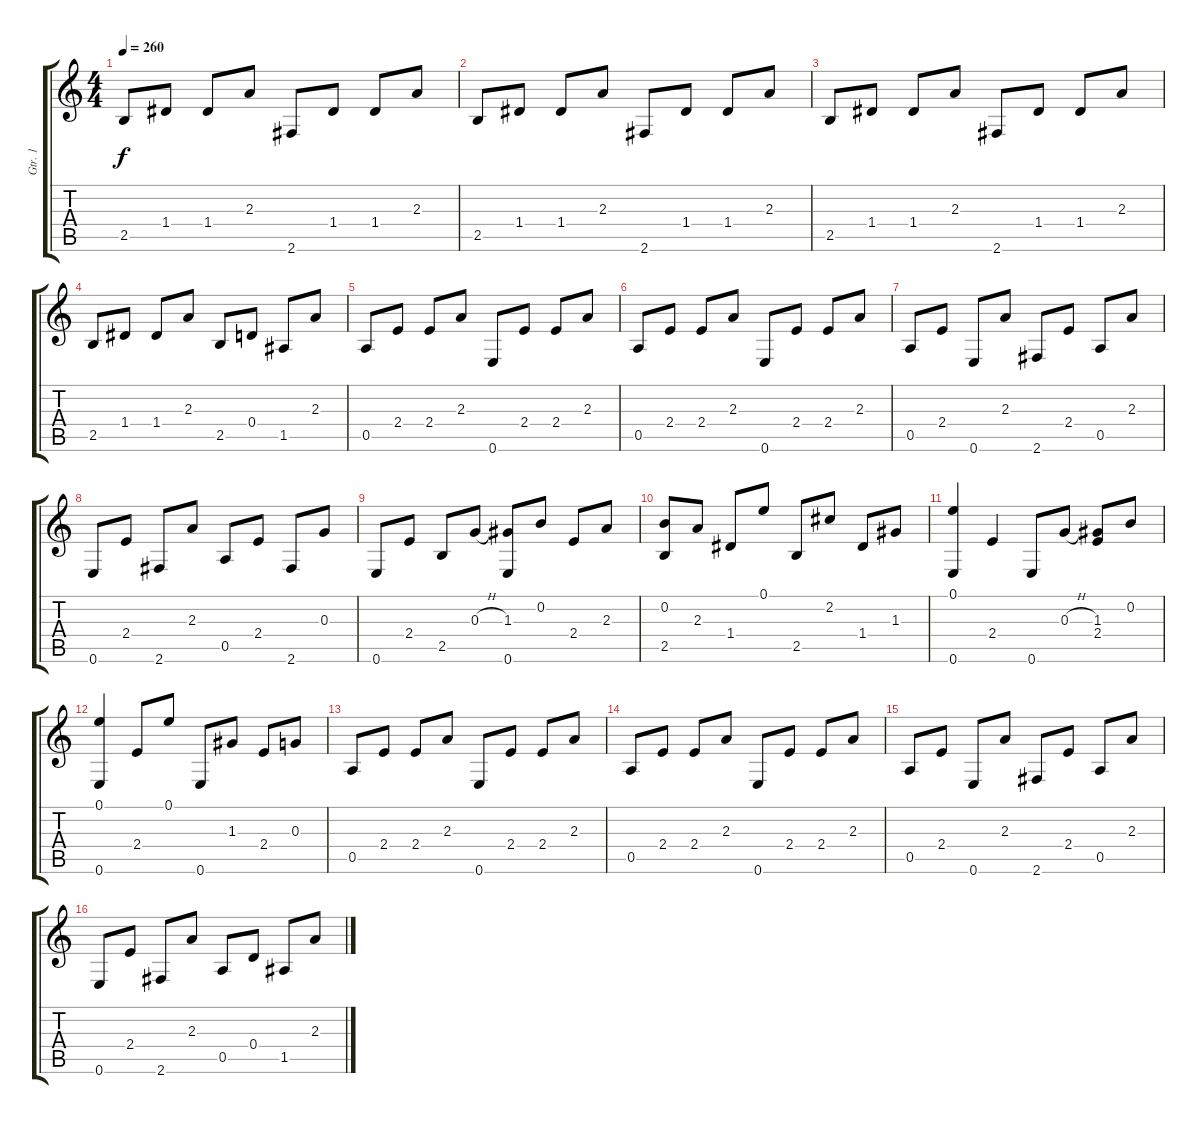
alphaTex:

\track ("Gtr. 1" "Gtr. 1") {instrument electricguitarmuted}
\staff {score tabs}
\tuning (E4 B3 G3 D3 A2 E2) {hide}
\ts (4 4)
\tempo 260
\clef g2
\ks c
2.5.8{dy f} 1.4.8 1.4.8 2.3.8 2.6.8 1.4.8 1.4.8 2.3.8 |
2.5.8 1.4.8 1.4.8 2.3.8 2.6.8 1.4.8 1.4.8 2.3.8 |
2.5.8 1.4.8 1.4.8 2.3.8 2.6.8 1.4.8 1.4.8 2.3.8 |
2.5.8 1.4.8 1.4.8 2.3.8 2.5.8 0.4.8 1.5.8 2.3.8 |
0.5.8 2.4.8 2.4.8 2.3.8 0.6.8 2.4.8 2.4.8 2.3.8 |
0.5.8 2.4.8 2.4.8 2.3.8 0.6.8 2.4.8 2.4.8 2.3.8 |
0.5.8 2.4.8 0.6.8 2.3.8 2.6.8 2.4.8 0.5.8 2.3.8 |
0.6.8 2.4.8 2.6.8 2.3.8 0.5.8 2.4.8 2.6.8 0.3.8 |
0.6.8 2.4.8 2.5.8 0.3{h}.8 (1.3 0.6).8 0.2.8 2.4.8 2.3.8 |
(0.2 2.5).8 2.3.8 1.4.8 0.1.8 2.5.8 2.2.8 1.4.8 1.3.8 |
(0.1 0.6).4 2.4.4 0.6.8 0.3{h}.8 (1.3 2.4).8 0.2.8 |
(0.1 0.6).4 2.4.8 0.1.8 0.6.8 1.3.8 2.4.8 0.3.8 |
0.5.8 2.4.8 2.4.8 2.3.8 0.6.8 2.4.8 2.4.8 2.3.8 |
0.5.8 2.4.8 2.4.8 2.3.8 0.6.8 2.4.8 2.4.8 2.3.8 |
0.5.8 2.4.8 0.6.8 2.3.8 2.6.8 2.4.8 0.5.8 2.3.8 |
0.6.8 2.4.8 2.6.8 2.3.8 0.5.8 0.4.8 1.5.8 2.3.8
